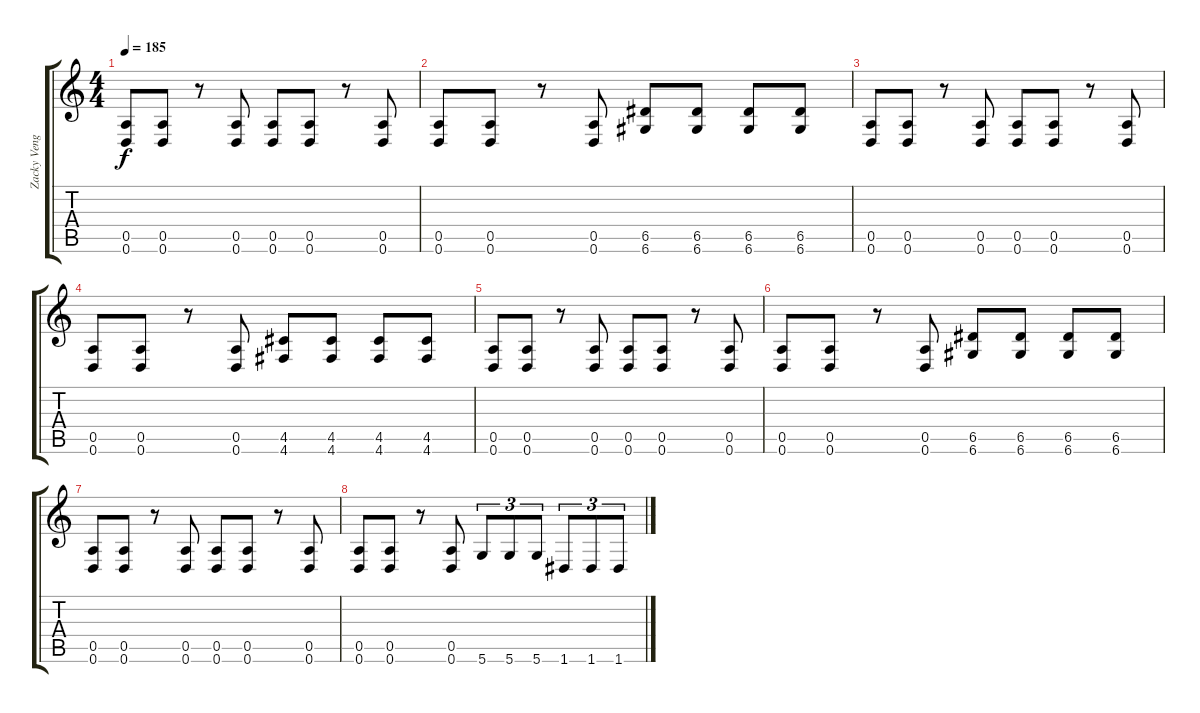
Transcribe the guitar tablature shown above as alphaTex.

\track ("Zacky Vengeance II" "Zacky Veng") {instrument distortionguitar}
\staff {score tabs}
\tuning (E4 B3 G3 D3 A2 D2) {hide}
\ts (4 4)
\tempo 185
\clef g2
\ks c
(0.5 0.6).8{dy f} (0.5 0.6).8 r.8 (0.5 0.6).8 (0.5 0.6).8 (0.5 0.6).8 r.8 (0.5 0.6).8 |
(0.5 0.6).8 (0.5 0.6).8 r.8 (0.5 0.6).8 (6.5 6.6).8 (6.5 6.6).8 (6.5 6.6).8 (6.5 6.6).8 |
(0.5 0.6).8 (0.5 0.6).8 r.8 (0.5 0.6).8 (0.5 0.6).8 (0.5 0.6).8 r.8 (0.5 0.6).8 |
(0.5 0.6).8 (0.5 0.6).8 r.8 (0.5 0.6).8 (4.5 4.6).8 (4.5 4.6).8 (4.5 4.6).8 (4.5 4.6).8 |
(0.5 0.6).8 (0.5 0.6).8 r.8 (0.5 0.6).8 (0.5 0.6).8 (0.5 0.6).8 r.8 (0.5 0.6).8 |
(0.5 0.6).8 (0.5 0.6).8 r.8 (0.5 0.6).8 (6.5 6.6).8 (6.5 6.6).8 (6.5 6.6).8 (6.5 6.6).8 |
(0.5 0.6).8 (0.5 0.6).8 r.8 (0.5 0.6).8 (0.5 0.6).8 (0.5 0.6).8 r.8 (0.5 0.6).8 |
(0.5 0.6).8 (0.5 0.6).8 r.8 (0.5 0.6).8 5.6.8{tu (3 2)} 5.6.8{tu (3 2)} 5.6.8{tu (3 2)} 1.6.8{tu (3 2)} 1.6.8{tu (3 2)} 1.6.8{tu (3 2)}
